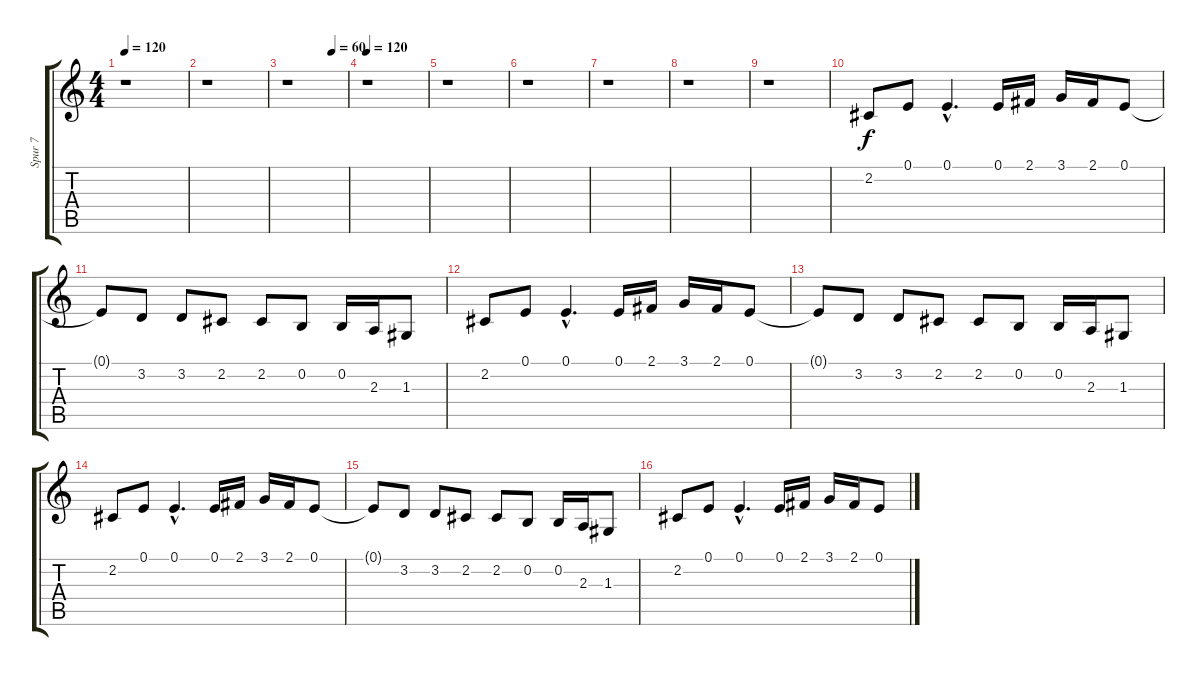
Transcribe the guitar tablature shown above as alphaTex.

\track ("Spur 7" "Spur 7") {instrument lead2sawtooth}
\staff {score tabs}
\tuning (E4 B3 G3 D3 A2 E2) {hide}
\ts (4 4)
\tempo 120
\clef g2
\ks c
r.1{dy f instrument lead2sawtooth} |
r.1 |
\tempo (60 0.75)
r.1 |
\tempo 120
r.1 |
r.1 |
r.1 |
r.1 |
r.1 |
r.1 |
2.2.8 0.1.8 0.1{hac}.4{d} 0.1.16 2.1.16 3.1.16 2.1.16 0.1.8 |
0.1{t}.8 3.2.8 3.2.8 2.2.8 2.2.8 0.2.8 0.2.16 2.3.16 1.3.8 |
2.2.8 0.1.8 0.1{hac}.4{d} 0.1.16 2.1.16 3.1.16 2.1.16 0.1.8 |
0.1{t}.8 3.2.8 3.2.8 2.2.8 2.2.8 0.2.8 0.2.16 2.3.16 1.3.8 |
2.2.8 0.1.8 0.1{hac}.4{d} 0.1.16 2.1.16 3.1.16 2.1.16 0.1.8 |
0.1{t}.8 3.2.8 3.2.8 2.2.8 2.2.8 0.2.8 0.2.16 2.3.16 1.3.8 |
2.2.8 0.1.8 0.1{hac}.4{d} 0.1.16 2.1.16 3.1.16 2.1.16 0.1.8
